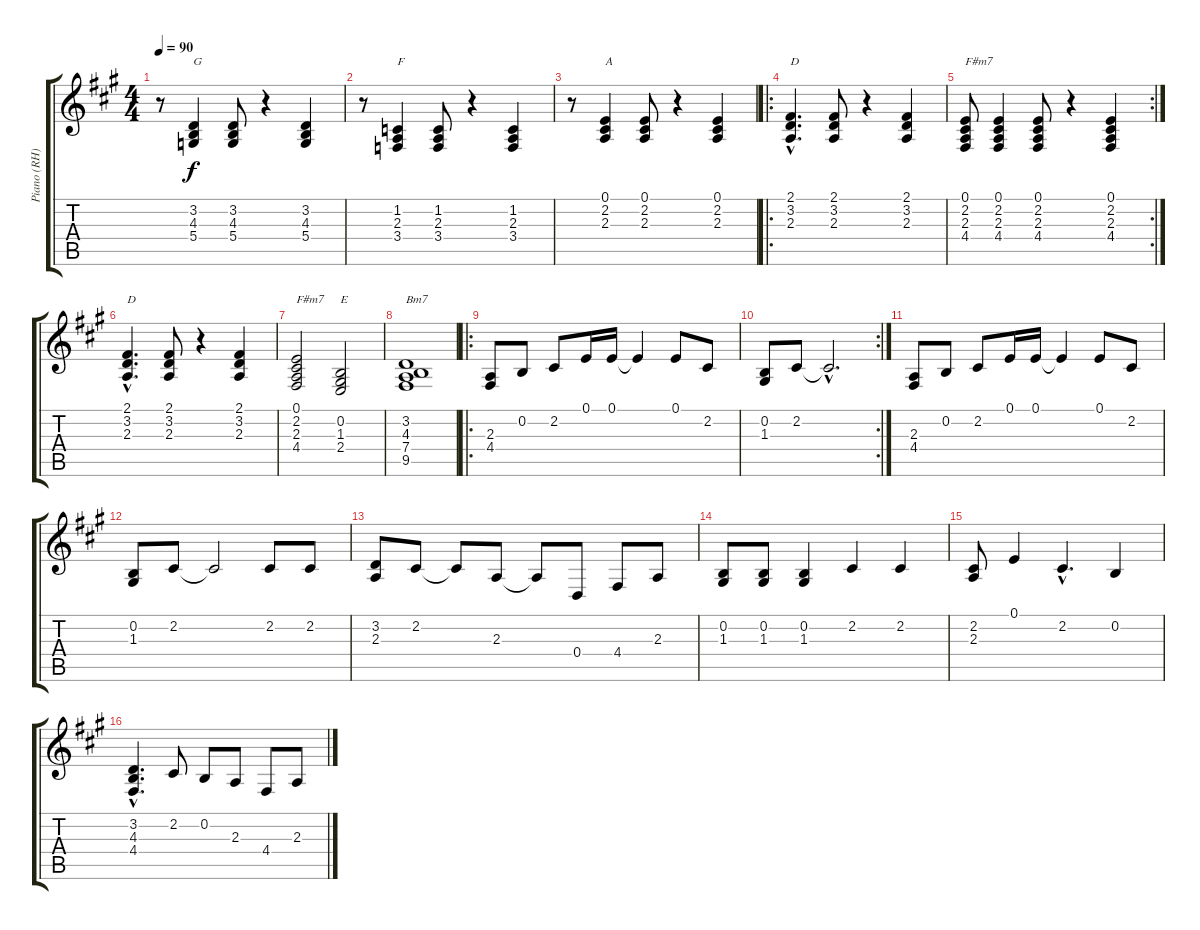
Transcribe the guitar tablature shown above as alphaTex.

\track ("Piano (RH)" "Piano (RH)") {instrument electricgrandpiano}
\staff {score tabs}
\tuning (E4 B3 G3 D3 A2 E2) {hide}
\ts (4 4)
\tempo 90
\clef g2
\ks a
r.8{dy f} (3.2 4.3 5.4).4{txt "G"} (3.2 4.3 5.4).8 r.4 (3.2 4.3 5.4).4 |
r.8 (1.2 2.3 3.4).4{txt "F"} (1.2 2.3 3.4).8 r.4 (1.2 2.3 3.4).4 |
r.8 (0.1 2.2 2.3).4{txt "A"} (0.1 2.2 2.3).8 r.4 (0.1 2.2 2.3).4 |
\ro
(2.1{hac} 3.2{hac} 2.3{hac}).4{d txt "D"} (2.1 3.2 2.3).8 r.4 (2.1 3.2 2.3).4 |
\rc 2
(0.1 2.2 2.3 4.4).8{txt "F#m7"} (0.1 2.2 2.3 4.4).4 (0.1 2.2 2.3 4.4).8 r.4 (0.1 2.2 2.3 4.4).4 |
(2.1{hac} 3.2{hac} 2.3{hac}).4{d txt "D"} (2.1 3.2 2.3).8 r.4 (2.1 3.2 2.3).4 |
(0.1 2.2 2.3 4.4).2{txt "F#m7"} (0.2 1.3 2.4).2{txt "E"} |
(3.2 4.3 7.4 9.5).1{txt "Bm7"} |
\ro
(2.3 4.4).8 0.2.8 2.2.8 0.1.16 0.1.16 0.1{t}.4 0.1.8 2.2.8 |
\rc 2
(0.2 1.3).8 2.2.8 2.2{hac t}.2{d} |
(2.3 4.4).8 0.2.8 2.2.8 0.1.16 0.1.16 0.1{t}.4 0.1.8 2.2.8 |
(0.2 1.3).8 2.2.8 2.2{t}.2 2.2.8 2.2.8 |
(3.2 2.3).8 2.2.8 2.2{t}.8 2.3.8 2.3{t}.8 0.4.8 4.4.8 2.3.8 |
(0.2 1.3).8 (0.2 1.3).8 (0.2 1.3).4 2.2.4 2.2.4 |
(2.2 2.3).8 0.1.4 2.2{hac}.4{d} 0.2.4 |
(3.2{hac} 4.3{hac} 4.4{hac}).4{d} 2.2.8 0.2.8 2.3.8 4.4.8 2.3.8
